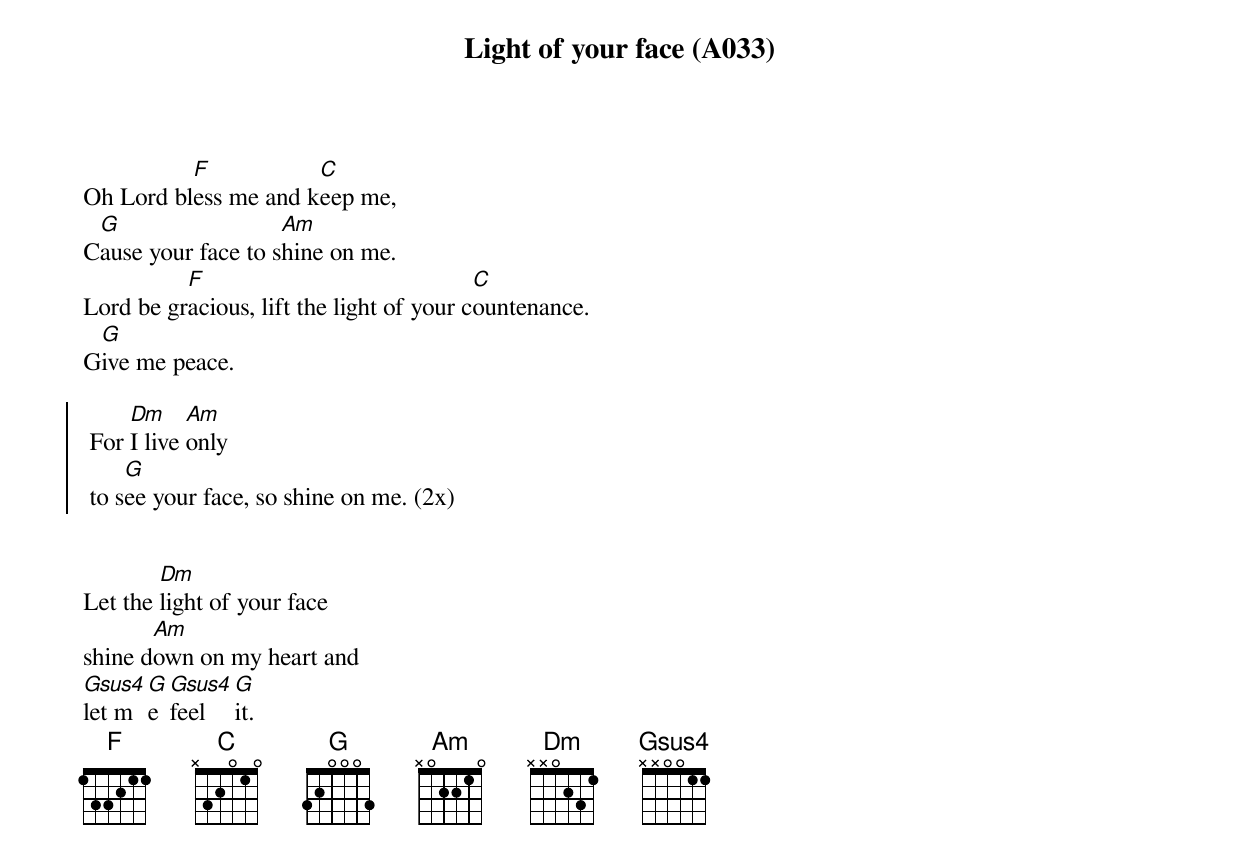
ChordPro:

{title: Light of your face (A033)}
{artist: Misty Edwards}

Oh Lord bl[F]ess me and k[C]eep me,
C[G]ause your face to s[Am]hine on me.
Lord be gr[F]acious, lift the light of your c[C]ountenance.
G[G]ive me peace.

{soc}
 For [Dm]I live [Am]only
 to s[G]ee your face, so shine on me. (2x)
 {eoc}


Let the [Dm]light of your face
shine d[Am]own on my heart and
[Gsus4]let m[G]e [Gsus4]feel [G]it.
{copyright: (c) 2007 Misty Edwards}
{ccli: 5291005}
